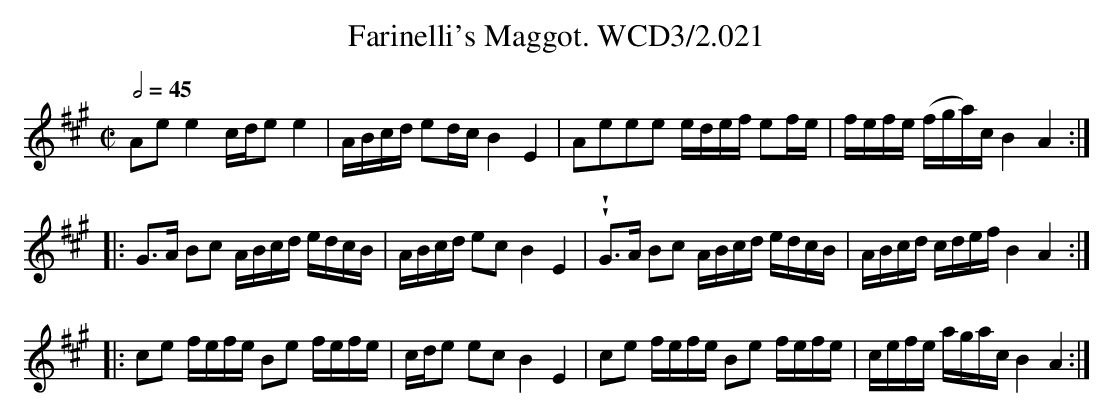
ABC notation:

X:1
T:Farinelli's Maggot. WCD3/2.021
M:C|
L:1/16
Q:1/2=45
U:w=!wedge!
K:A
A2e2 e4 cde2 e4|ABcd e2dc B4E4|\
A2e2e2e2 edef e2fe|fefe (fga)c B4A4:|
|:G2>A2 B2c2 ABcd edcB|ABcd e2c2 B4E4|\
wwG2>A2 B2c2 ABcd edcB|ABcd cdef B4A4:|
|:c2e2 fefe B2e2 fefe|cde2 e2c2 B4E4|\
c2e2 fefe B2e2 fefe|cefe agac B4A4:|
